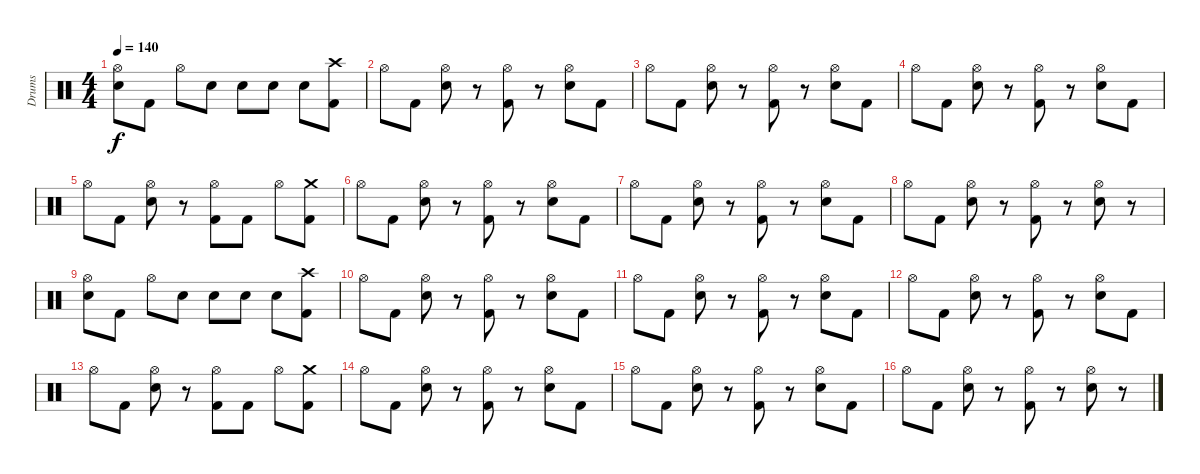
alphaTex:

\track ("Drums" "Drums") {instrument percussion}
\staff {score}
\articulation defaults
\ts (4 4)
\tempo 140
\clef neutral
\ks c
("Hi-Hat (open)" "Electric Snare (hit)").8{dy f} "Kick (hit) 2".8 "Hi-Hat (open)".8 "Electric Snare (hit)".8 "Electric Snare (hit)".8 "Electric Snare (hit)".8 "Electric Snare (hit)".8 ("Crash high (hit)" "Kick (hit) 2").8 |
"Hi-Hat (open)".8 "Kick (hit) 2".8 ("Hi-Hat (open)" "Electric Snare (hit)").8 r.8 ("Hi-Hat (open)" "Kick (hit) 2").8 r.8 ("Hi-Hat (open)" "Electric Snare (hit)").8 "Kick (hit) 2".8 |
"Hi-Hat (open)".8 "Kick (hit) 2".8 ("Hi-Hat (open)" "Electric Snare (hit)").8 r.8 ("Hi-Hat (open)" "Kick (hit) 2").8 r.8 ("Hi-Hat (open)" "Electric Snare (hit)").8 "Kick (hit) 2".8 |
"Hi-Hat (open)".8 "Kick (hit) 2".8 ("Hi-Hat (open)" "Electric Snare (hit)").8 r.8 ("Hi-Hat (open)" "Kick (hit) 2").8 r.8 ("Hi-Hat (open)" "Electric Snare (hit)").8 "Kick (hit) 2".8 |
"Hi-Hat (open)".8 "Kick (hit) 2".8 ("Hi-Hat (open)" "Electric Snare (hit)").8 r.8 ("Hi-Hat (open)" "Kick (hit) 2").8 "Kick (hit) 2".8 "Hi-Hat (open)".8 ("Crash medium (hit)" "Kick (hit) 2").8 |
"Hi-Hat (open)".8 "Kick (hit) 2".8 ("Hi-Hat (open)" "Electric Snare (hit)").8 r.8 ("Hi-Hat (open)" "Kick (hit) 2").8 r.8 ("Hi-Hat (open)" "Electric Snare (hit)").8 "Kick (hit) 2".8 |
"Hi-Hat (open)".8 "Kick (hit) 2".8 ("Hi-Hat (open)" "Electric Snare (hit)").8 r.8 ("Hi-Hat (open)" "Kick (hit) 2").8 r.8 ("Hi-Hat (open)" "Electric Snare (hit)").8 "Kick (hit) 2".8 |
"Hi-Hat (open)".8 "Kick (hit) 2".8 ("Hi-Hat (open)" "Electric Snare (hit)").8 r.8 ("Hi-Hat (open)" "Kick (hit) 2").8 r.8 ("Hi-Hat (open)" "Electric Snare (hit)").8 r.8 |
("Hi-Hat (open)" "Electric Snare (hit)").8 "Kick (hit) 2".8 "Hi-Hat (open)".8 "Electric Snare (hit)".8 "Electric Snare (hit)".8 "Electric Snare (hit)".8 "Electric Snare (hit)".8 ("Crash high (hit)" "Kick (hit) 2").8 |
"Hi-Hat (open)".8 "Kick (hit) 2".8 ("Hi-Hat (open)" "Electric Snare (hit)").8 r.8 ("Hi-Hat (open)" "Kick (hit) 2").8 r.8 ("Hi-Hat (open)" "Electric Snare (hit)").8 "Kick (hit) 2".8 |
"Hi-Hat (open)".8 "Kick (hit) 2".8 ("Hi-Hat (open)" "Electric Snare (hit)").8 r.8 ("Hi-Hat (open)" "Kick (hit) 2").8 r.8 ("Hi-Hat (open)" "Electric Snare (hit)").8 "Kick (hit) 2".8 |
"Hi-Hat (open)".8 "Kick (hit) 2".8 ("Hi-Hat (open)" "Electric Snare (hit)").8 r.8 ("Hi-Hat (open)" "Kick (hit) 2").8 r.8 ("Hi-Hat (open)" "Electric Snare (hit)").8 "Kick (hit) 2".8 |
"Hi-Hat (open)".8 "Kick (hit) 2".8 ("Hi-Hat (open)" "Electric Snare (hit)").8 r.8 ("Hi-Hat (open)" "Kick (hit) 2").8 "Kick (hit) 2".8 "Hi-Hat (open)".8 ("Crash medium (hit)" "Kick (hit) 2").8 |
"Hi-Hat (open)".8 "Kick (hit) 2".8 ("Hi-Hat (open)" "Electric Snare (hit)").8 r.8 ("Hi-Hat (open)" "Kick (hit) 2").8 r.8 ("Hi-Hat (open)" "Electric Snare (hit)").8 "Kick (hit) 2".8 |
"Hi-Hat (open)".8 "Kick (hit) 2".8 ("Hi-Hat (open)" "Electric Snare (hit)").8 r.8 ("Hi-Hat (open)" "Kick (hit) 2").8 r.8 ("Hi-Hat (open)" "Electric Snare (hit)").8 "Kick (hit) 2".8 |
"Hi-Hat (open)".8 "Kick (hit) 2".8 ("Hi-Hat (open)" "Electric Snare (hit)").8 r.8 ("Hi-Hat (open)" "Kick (hit) 2").8 r.8 ("Hi-Hat (open)" "Electric Snare (hit)").8 r.8
